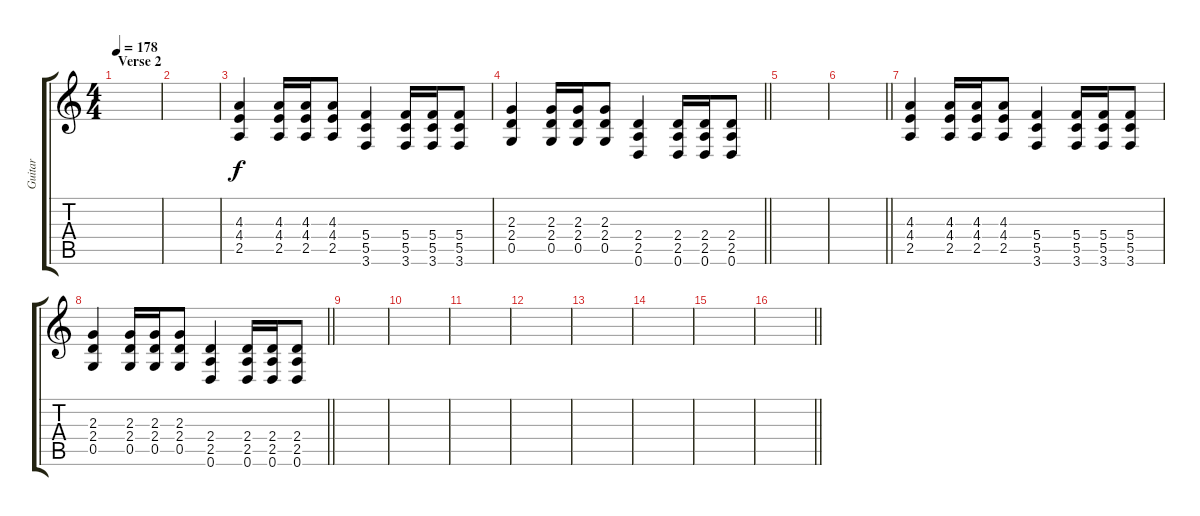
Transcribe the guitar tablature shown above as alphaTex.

\track ("Guitar" "Guitar") {instrument distortionguitar}
\staff {score tabs}
\tuning (D4 A3 F3 C3 G2 D2) {hide}
\ts (4 4)
\section ("" "Verse 2")
\tempo 178
\clef g2
\ks c
|
|
(4.3 4.4 2.5).4 (4.3 4.4 2.5).16 (4.3 4.4 2.5).16 (4.3 4.4 2.5).8 (5.4 5.5 3.6).4 (5.4 5.5 3.6).16 (5.4 5.5 3.6).16 (5.4 5.5 3.6).8 |
\barLineRight lightlight
(2.3 2.4 0.5).4 (2.3 2.4 0.5).16 (2.3 2.4 0.5).16 (2.3 2.4 0.5).8 (2.4 2.5 0.6).4 (2.4 2.5 0.6).16 (2.4 2.5 0.6).16 (2.4 2.5 0.6).8 |
|
\barLineRight lightlight
|
(4.3 4.4 2.5).4 (4.3 4.4 2.5).16 (4.3 4.4 2.5).16 (4.3 4.4 2.5).8 (5.4 5.5 3.6).4 (5.4 5.5 3.6).16 (5.4 5.5 3.6).16 (5.4 5.5 3.6).8 |
\barLineRight lightlight
(2.3 2.4 0.5).4 (2.3 2.4 0.5).16 (2.3 2.4 0.5).16 (2.3 2.4 0.5).8 (2.4 2.5 0.6).4 (2.4 2.5 0.6).16 (2.4 2.5 0.6).16 (2.4 2.5 0.6).8 |
|
|
|
|
|
|
|
\barLineRight lightlight
